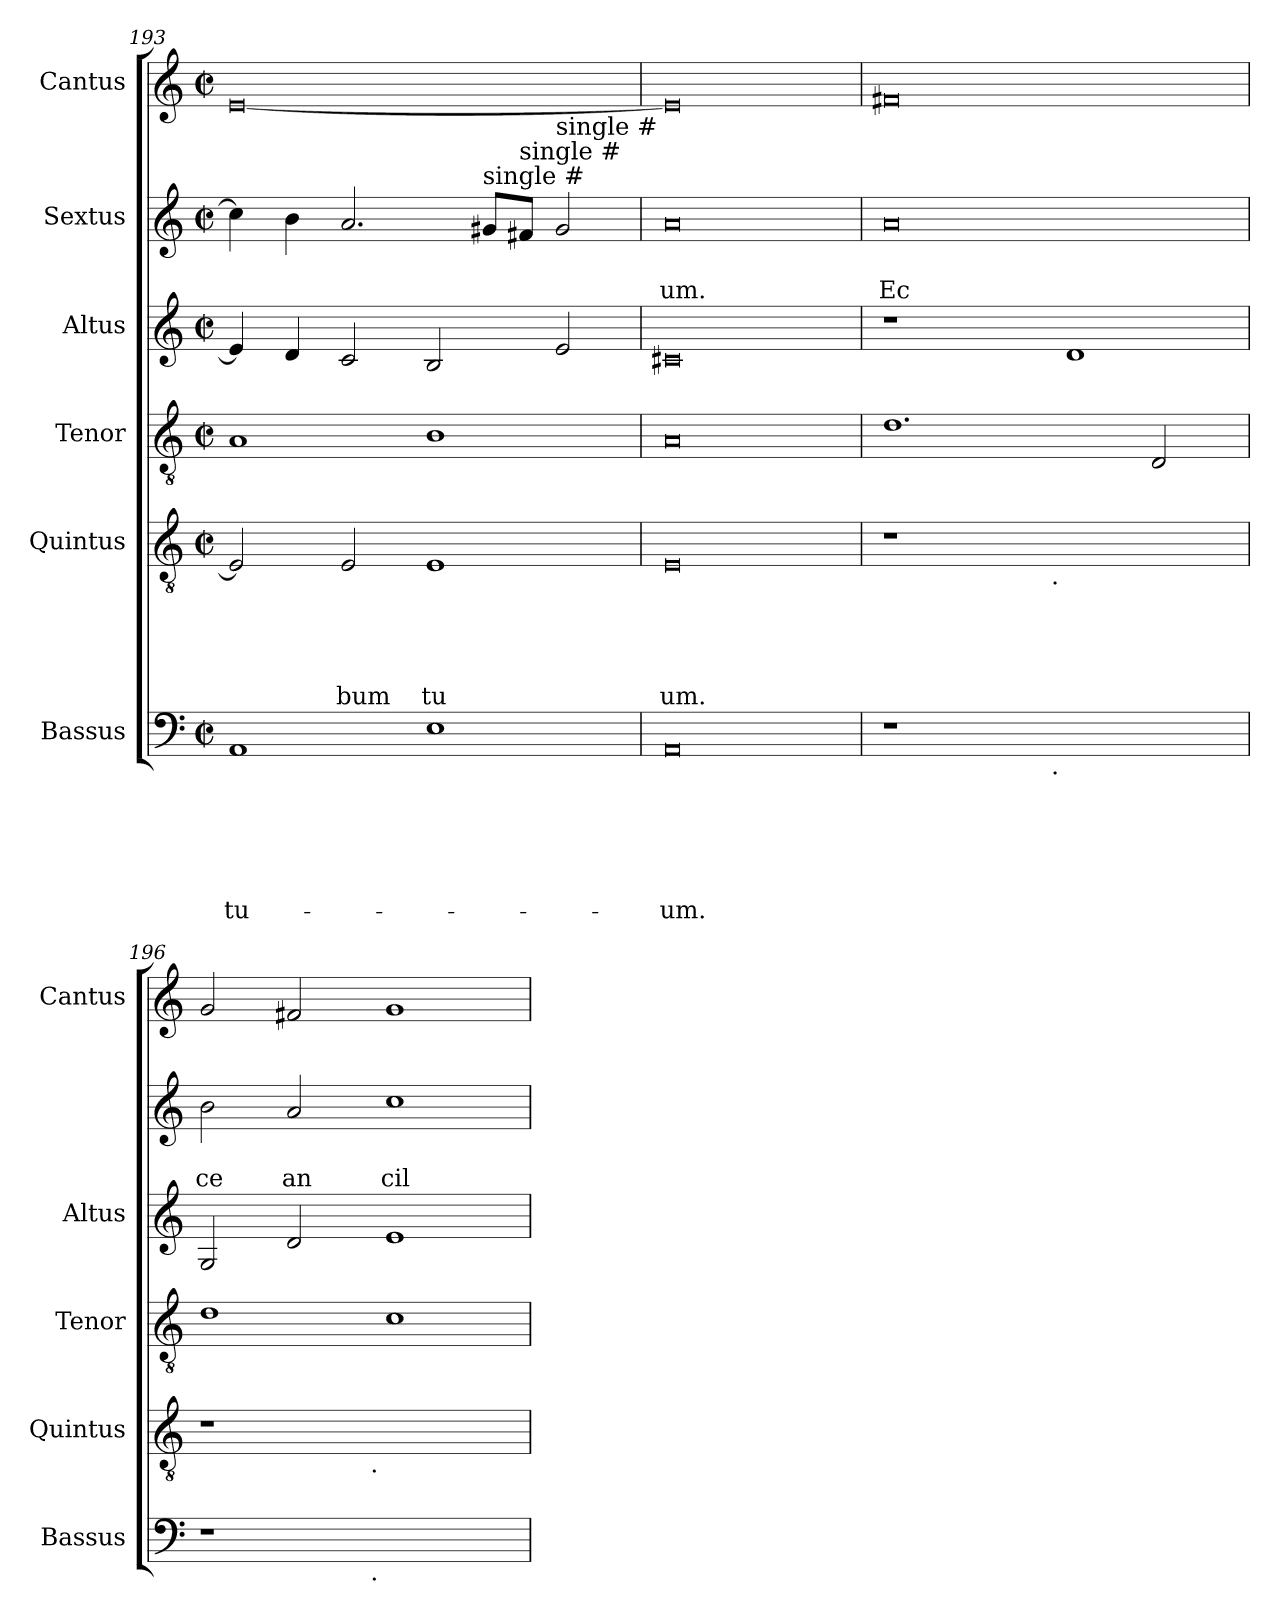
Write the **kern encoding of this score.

**kern	**text	**text	**text	**text	**text	**text	**kern	**text	**text	**text	**text	**text	**kern	**kern	**kern	**text	**text	**kern
*part6	*part6	*part6	*part6	*part6	*part6	*part6	*part5	*part5	*part5	*part5	*part5	*part5	*part4	*part3	*part2	*part2	*part2	*part1
*staff6	*staff6	*staff6	*staff6	*staff6	*staff6	*staff6	*staff5	*staff5	*staff5	*staff5	*staff5	*staff5	*staff4	*staff3	*staff2	*staff2	*staff2	*staff1
*I"Bassus	*	*	*	*	*	*	*I"Quintus	*	*	*	*	*	*I"Tenor	*I"Altus	*I"Sextus	*	*	*I"Cantus
*I'Bassus	*	*	*	*	*	*	*I'Quintus	*	*	*	*	*	*I'Tenor	*I'Altus	*	*	*	*I'Cantus
!!LO:PB:g=z
*clefF4	*	*	*	*	*	*	*clefGv2	*	*	*	*	*	*clefGv2	*clefG2	*clefG2	*	*	*clefG2
*k[]	*	*	*	*	*	*	*k[]	*	*	*	*	*	*k[]	*k[]	*k[]	*	*	*k[]
*C:	*	*	*	*	*	*	*C:	*	*	*	*	*	*C:	*C:	*C:	*	*	*C:
*M2/2	*	*	*	*	*	*	*M2/2	*	*	*	*	*	*M2/2	*M2/2	*M2/2	*	*	*M2/2
*met(c|)	*	*	*	*	*	*	*met(c|)	*	*	*	*	*	*met(c|)	*met(c|)	*met(c|)	*	*	*met(c|)
=193	=193	=193	=193	=193	=193	=193	=193	=193	=193	=193	=193	=193	=193	=193	=193	=193	=193	=193
!	!	!	!	!	!	!LO:LY:b	!	!	!	!	!	!	!	!	!	!	!	!
1AA	.	.	.	.	.	tu-	2E/]	.	.	.	.	.	1A	4e/]	4cc\]	.	.	[<0e
.	.	.	.	.	.	.	.	.	.	.	.	.	.	4d/	4b\	.	.	.
!	!	!	!	!	!	!	!	!	!	!	!	!LO:LY:b	!	!	!	!	!	!
.	.	.	.	.	.	.	2E/	.	.	.	.	bum	.	2c/	2.a/	.	.	.
!	!	!	!	!	!	!	!	!	!	!	!	!LO:LY:b	!	!	!	!	!	!
1E	.	.	.	.	.	.	1E	.	.	.	.	tu	1B	2B/	.	.	.	.
!	!	!	!	!	!	!	!	!	!	!	!	!	!	!	!LO:TX:a:t=single #	!	!	!
.	.	.	.	.	.	.	.	.	.	.	.	.	.	.	8g#/L	.	.	.
!	!	!	!	!	!	!	!	!	!	!	!	!	!	!	!LO:TX:a:t=single #	!	!	!
.	.	.	.	.	.	.	.	.	.	.	.	.	.	.	8f#/J	.	.	.
!	!	!	!	!	!	!	!	!	!	!	!	!	!	!	!LO:TX:a:t=single #	!	!	!
.	.	.	.	.	.	.	.	.	.	.	.	.	.	2e/	2g#/	.	.	.
=194	=194	=194	=194	=194	=194	=194	=194	=194	=194	=194	=194	=194	=194	=194	=194	=194	=194	=194
!	!	!	!	!	!	!LO:LY:b	!	!	!	!	!	!LO:LY:b	!	!	!	!	!LO:LY:b	!
0AA	.	.	.	.	.	-um.	0E	.	.	.	.	um.	0A	0c#X	0a	.	-um.	0e]
=195	=195	=195	=195	=195	=195	=195	=195	=195	=195	=195	=195	=195	=195	=195	=195	=195	=195	=195
!	!	!	!	!	!	!	!	!	!	!	!	!	!	!	!	!	!LO:LY:b	!
*^	*	*	*	*	*	*	*^	*	*	*	*	*	*	*	*	*	*	*
1r	2ryy	.	.	.	.	.	.	1r	2ryy	.	.	.	.	.	1.d	1r	0a	.	Ec	0f#X
.	4...ryy	.	.	.	.	.	.	.	4...ryy	.	.	.	.	.	.	.	.	.	.	.
!	!	!	!	!	!	!	!	!	!LO:TX:b:t=.	!	!	!	!	!	!	!	!	!	!	!
!	!LO:TX:b:t=.	!	!	!	!	!	!	!	!	!	!	!	!	!	!	!	!	!	!	!
.	1ryy	.	.	.	.	.	.	.	1ryy	.	.	.	.	.	.	.	.	.	.	.
1ryy	.	.	.	.	.	.	.	1ryy	.	.	.	.	.	.	.	1d	.	.	.	.
.	.	.	.	.	.	.	.	.	.	.	.	.	.	.	2D/	.	.	.	.	.
.	32ryy	.	.	.	.	.	.	.	32ryy	.	.	.	.	.	.	.	.	.	.	.
=196	=196	=196	=196	=196	=196	=196	=196	=196	=196	=196	=196	=196	=196	=196	=196	=196	=196	=196	=196	=196
!	!	!	!	!	!	!	!	!	!	!	!	!	!	!	!	!	!	!	!LO:LY:b	!
1r	2ryy	.	.	.	.	.	.	1r	2ryy	.	.	.	.	.	1d	2G/	2b\	.	ce	2g/
!	!	!	!	!	!	!	!	!	!	!	!	!	!	!	!	!	!	!	!LO:LY:b	!
.	4...ryy	.	.	.	.	.	.	.	4...ryy	.	.	.	.	.	.	2d/	2a/	.	an	2f#X/
!	!	!	!	!	!	!	!	!	!LO:TX:b:t=.	!	!	!	!	!	!	!	!	!	!	!
!	!LO:TX:b:t=.	!	!	!	!	!	!	!	!	!	!	!	!	!	!	!	!	!	!	!
.	1ryy	.	.	.	.	.	.	.	1ryy	.	.	.	.	.	.	.	.	.	.	.
!	!	!	!	!	!	!	!	!	!	!	!	!	!	!	!	!	!	!	!LO:LY:b	!
1ryy	.	.	.	.	.	.	.	1ryy	.	.	.	.	.	.	1c	1e	1cc	.	cil	1g
.	32ryy	.	.	.	.	.	.	.	32ryy	.	.	.	.	.	.	.	.	.	.	.
*v	*v	*	*	*	*	*	*	*	*	*	*	*	*	*	*	*	*	*	*	*
*	*	*	*	*	*	*	*v	*v	*	*	*	*	*	*	*	*	*	*	*
=	=	=	=	=	=	=	=	=	=	=	=	=	=	=	=	=	=	=
*-	*-	*-	*-	*-	*-	*-	*-	*-	*-	*-	*-	*-	*-	*-	*-	*-	*-	*-
